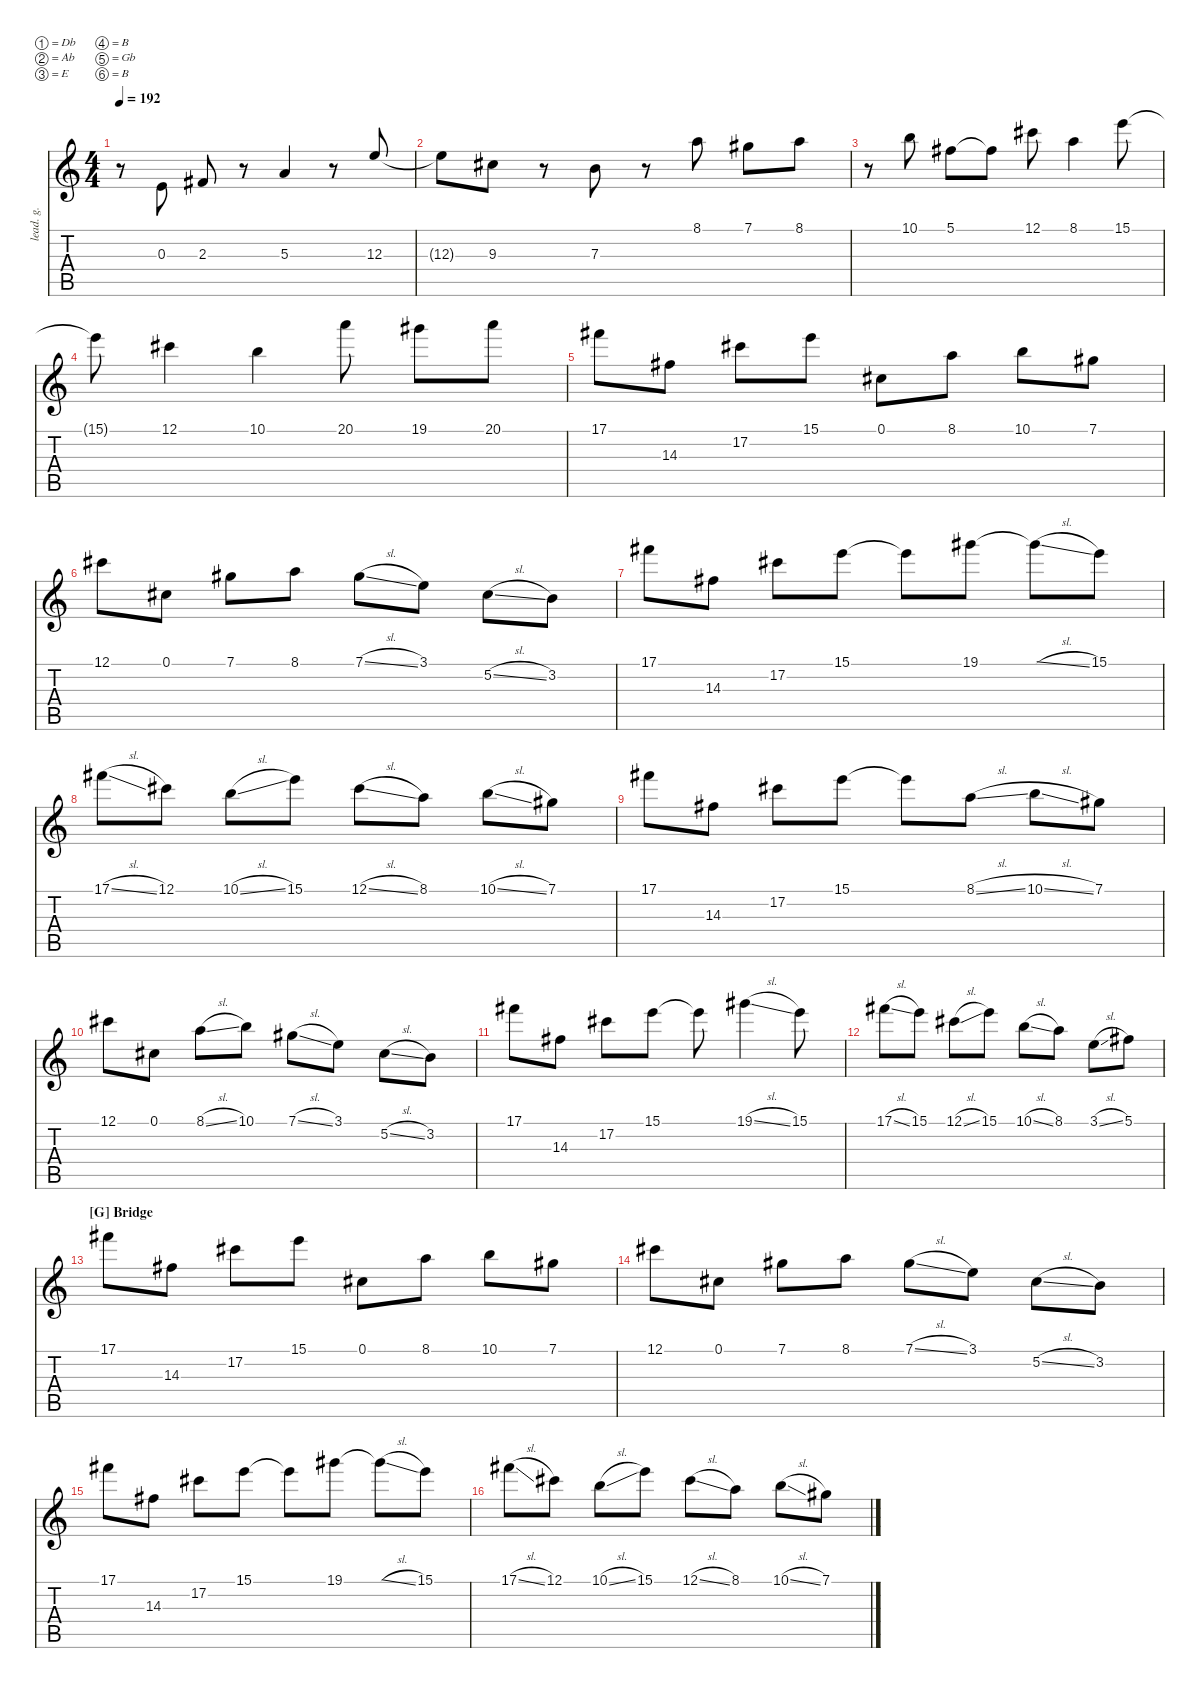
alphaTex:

\defaultSystemsLayout 4
\hideDynamics
\bracketExtendMode nobrackets
\otherSystemsTrackNameOrientation horizontal
\track ("Distortion Guitar Lead" "lead. g.") {instrument distortionguitar}
\staff {score tabs}
\tuning (Db4 Ab3 E3 B2 Gb2 B1)
\ts (4 4)
\tempo 192
\clef g2
\ks c
r.8{dy mf beam Down} 0.3.8{beam Up} 2.3{acc #}.8{beam Up} r.8{beam Up} 5.3.4{beam Up} r.8{beam Up} 12.3.8{beam Down} |
12.3{t}.8{beam Down} 9.3{acc #}.8{beam Down} r.8{beam Down} 7.3.8{beam Down} r.8{beam Down} 8.1.8{beam Down} 7.1{acc #}.8{beam Down} 8.1.8{beam Down} |
r.8{beam Down} 10.1.8{beam Down} 5.1{acc #}.8{beam Down} 5.1{t acc #}.8{beam Down} 12.1{acc #}.8{beam Down} 8.1.4{beam Down} 15.1.8{beam Down} |
15.1{t}.8{beam Down} 12.1{acc #}.4{beam Down} 10.1.4{beam Down} 20.1.8{beam Down} 19.1{acc #}.8{beam Down} 20.1.8{beam Down} |
17.1{acc #}.8{beam Down} 14.3{acc #}.8{beam Down} 17.2{acc #}.8{beam Down} 15.1.8{beam Down} 0.1{acc #}.8{beam Down} 8.1.8{beam Down} 10.1.8{beam Down} 7.1{acc #}.8{beam Down} |
12.1{acc #}.8{beam Down} 0.1{acc #}.8{beam Down} 7.1{acc #}.8{beam Down} 8.1.8{beam Down} 7.1{sl acc #}.8{beam Down} 3.1.8{beam Down} 5.2{sl acc #}.8{beam Down} 3.2.8{beam Down} |
17.1{acc #}.8{beam Down} 14.3{acc #}.8{beam Down} 17.2{acc #}.8{beam Down} 15.1.8{beam Down} 15.1{t}.8{beam Down} 19.1{acc #}.8{beam Down} 19.1{sl t acc #}.8{beam Down} 15.1.8{beam Down} |
17.1{sl acc #}.8{beam Down} 12.1{acc #}.8{beam Down} 10.1{sl}.8{beam Down} 15.1.8{beam Down} 12.1{sl acc #}.8{beam Down} 8.1.8{beam Down} 10.1{sl}.8{beam Down} 7.1{acc #}.8{beam Down} |
17.1{acc #}.8{beam Down} 14.3{acc #}.8{beam Down} 17.2{acc #}.8{beam Down} 15.1.8{beam Down} 15.1{t}.8{beam Down} 8.1{sl}.8{beam Down} 10.1{sl}.8{beam Down} 7.1{acc #}.8{beam Down} |
12.1{acc #}.8{beam Down} 0.1{acc #}.8{beam Down} 8.1{sl}.8{beam Down} 10.1.8{beam Down} 7.1{sl acc #}.8{beam Down} 3.1.8{beam Down} 5.2{sl acc #}.8{beam Down} 3.2.8{beam Down} |
17.1{acc #}.8{beam Down} 14.3{acc #}.8{beam Down} 17.2{acc #}.8{beam Down} 15.1.8{beam Down} 15.1{t}.8{beam Down} 19.1{sl acc #}.4{beam Down} 15.1.8{beam Down} |
17.1{sl acc #}.8{beam Down} 15.1.8{beam Down} 12.1{sl acc #}.8{beam Down} 15.1.8{beam Down} 10.1{sl}.8{beam Down} 8.1.8{beam Down} 3.1{sl}.8{beam Down} 5.1{acc #}.8{beam Down} |
\section ("G" "Bridge")
17.1{acc #}.8{beam Down} 14.3{acc #}.8{beam Down} 17.2{acc #}.8{beam Down} 15.1.8{beam Down} 0.1{acc #}.8{beam Down} 8.1.8{beam Down} 10.1.8{beam Down} 7.1{acc #}.8{beam Down} |
12.1{acc #}.8{beam Down} 0.1{acc #}.8{beam Down} 7.1{acc #}.8{beam Down} 8.1.8{beam Down} 7.1{sl acc #}.8{beam Down} 3.1.8{beam Down} 5.2{sl acc #}.8{beam Down} 3.2.8{beam Down} |
17.1{acc #}.8{beam Down} 14.3{acc #}.8{beam Down} 17.2{acc #}.8{beam Down} 15.1.8{beam Down} 15.1{t}.8{beam Down} 19.1{acc #}.8{beam Down} 19.1{sl t acc #}.8{beam Down} 15.1.8{beam Down} |
17.1{sl acc #}.8{beam Down} 12.1{acc #}.8{beam Down} 10.1{sl}.8{beam Down} 15.1.8{beam Down} 12.1{sl acc #}.8{beam Down} 8.1.8{beam Down} 10.1{sl}.8{beam Down} 7.1{acc #}.8{beam Down}
